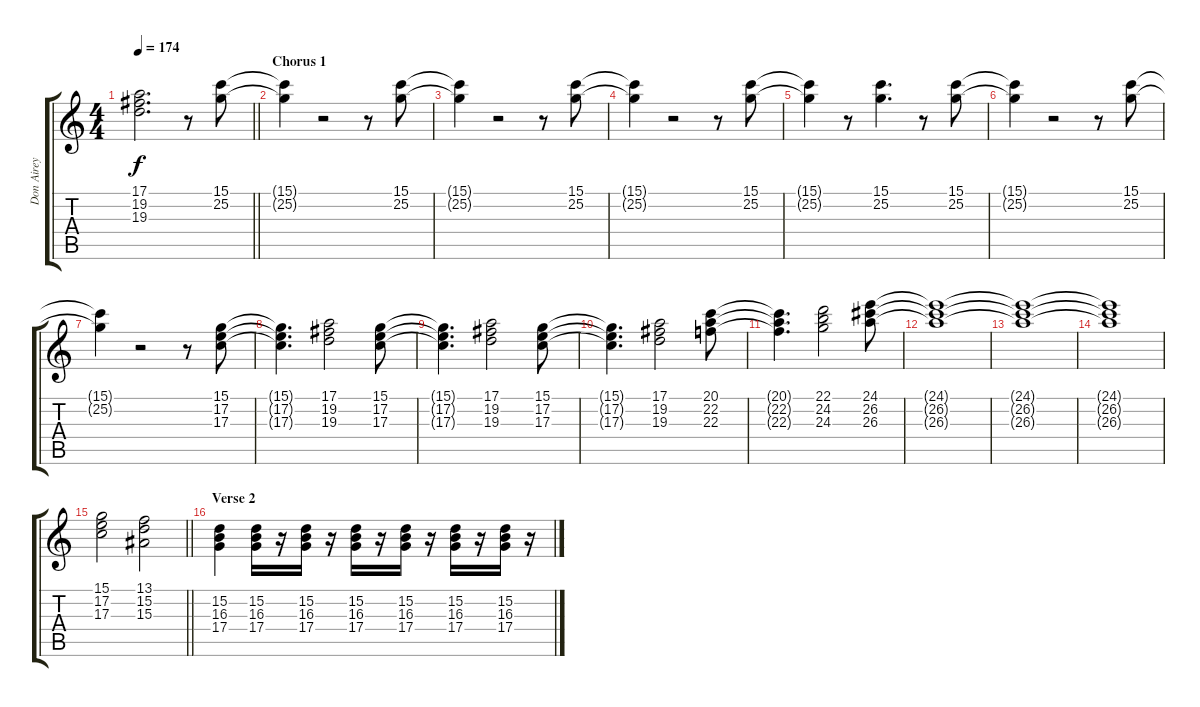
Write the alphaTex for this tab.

\track ("Don Airey - Right Hand" "Don Airey ") {instrument drawbarorgan}
\staff {score tabs}
\tuning (E4 B3 G3 D3 A2 E2) {hide}
\ts (4 4)
\tempo 174
\clef g2
\barLineRight lightlight
\ks c
(17.1{t} 19.2{t} 19.3{t}).2{d dy f} r.8 (15.1 25.2).8 |
\section ("" "Chorus 1")
(15.1{t} 25.2{t}).4 r.2 r.8 (15.1 25.2).8 |
(15.1{t} 25.2{t}).4 r.2 r.8 (15.1 25.2).8 |
(15.1{t} 25.2{t}).4 r.2 r.8 (15.1 25.2).8 |
(15.1{t} 25.2{t}).4 r.8 (15.1 25.2).4{d} r.8 (15.1 25.2).8 |
(15.1{t} 25.2{t}).4 r.2 r.8 (15.1 25.2).8 |
(15.1{t} 25.2{t}).4 r.2 r.8 (15.1 17.2 17.3).8 |
(15.1{t} 17.2{t} 17.3{t}).4{d} (17.1 19.2 19.3).2 (15.1 17.2 17.3).8 |
(15.1{t} 17.2{t} 17.3{t}).4{d} (17.1 19.2 19.3).2 (15.1 17.2 17.3).8 |
(15.1{t} 17.2{t} 17.3{t}).4{d} (17.1 19.2 19.3).2 (20.1 22.2 22.3).8 |
(20.1{t} 22.2{t} 22.3{t}).4{d} (22.1 24.2 24.3).2 (24.1 26.2 26.3).8 |
(24.1{t} 26.2{t} 26.3{t}).1 |
(24.1{t} 26.2{t} 26.3{t}).1 |
(24.1{t} 26.2{t} 26.3{t}).1 |
\barLineRight lightlight
(15.1 17.2 17.3).2 (13.1 15.2 15.3).2 |
\section ("" "Verse 2")
(15.2 16.3 17.4).4 (15.2 16.3 17.4).16 r.16 (15.2 16.3 17.4).16 r.16 (15.2 16.3 17.4).16 r.16 (15.2 16.3 17.4).16 r.16 (15.2 16.3 17.4).16 r.16 (15.2 16.3 17.4).16 r.16
